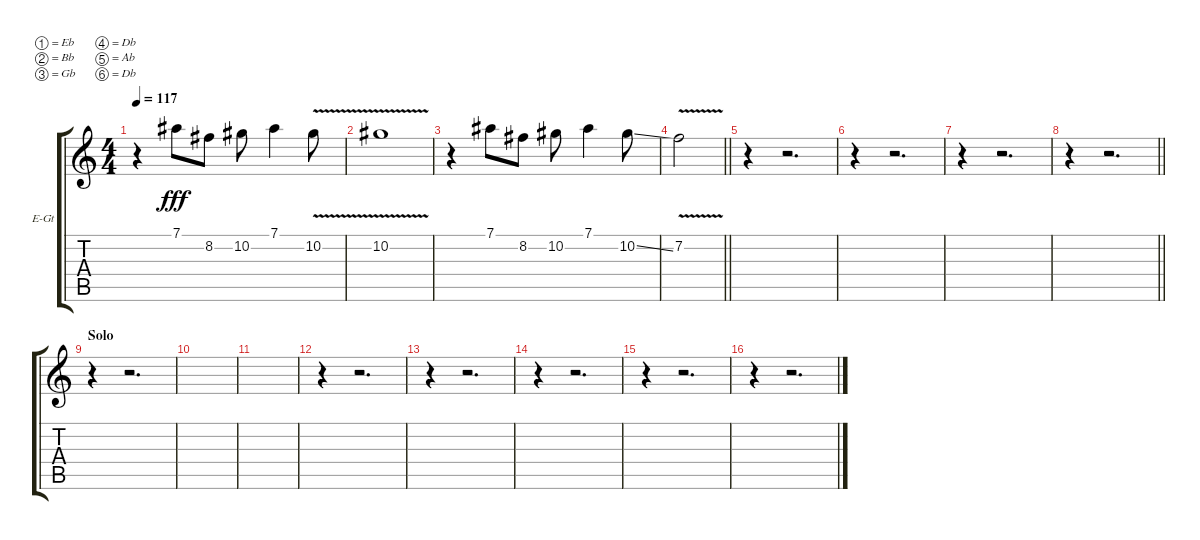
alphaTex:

\bracketExtendMode groupsimilarinstruments
\firstSystemTrackNameOrientation horizontal
\otherSystemsTrackNameOrientation horizontal
\track ("Harmony Guitar" "E-Gt") {instrument distortionguitar}
\staff {score tabs}
\tuning (Eb4 Bb3 Gb3 Db3 Ab2 Db2)
\ts (4 4)
\tempo 117
\clef g2
\ks c
r.4{dy fff} 7.1.8 8.2.8 10.2.8 7.1.4 10.2{v}.8 |
10.2{v}.1 |
r.4 7.1.8 8.2.8 10.2.8 7.1.4 10.2{ss}.8 |
\barLineRight lightlight
7.2{v}.2 |
r.4 r.2{d} |
r.4 r.2{d} |
r.4 r.2{d} |
\barLineRight lightlight
r.4 r.2{d} |
\section ("" "Solo")
r.4 r.2{d} |
|
|
r.4 r.2{d} |
r.4 r.2{d} |
r.4 r.2{d} |
r.4 r.2{d} |
r.4 r.2{d}
